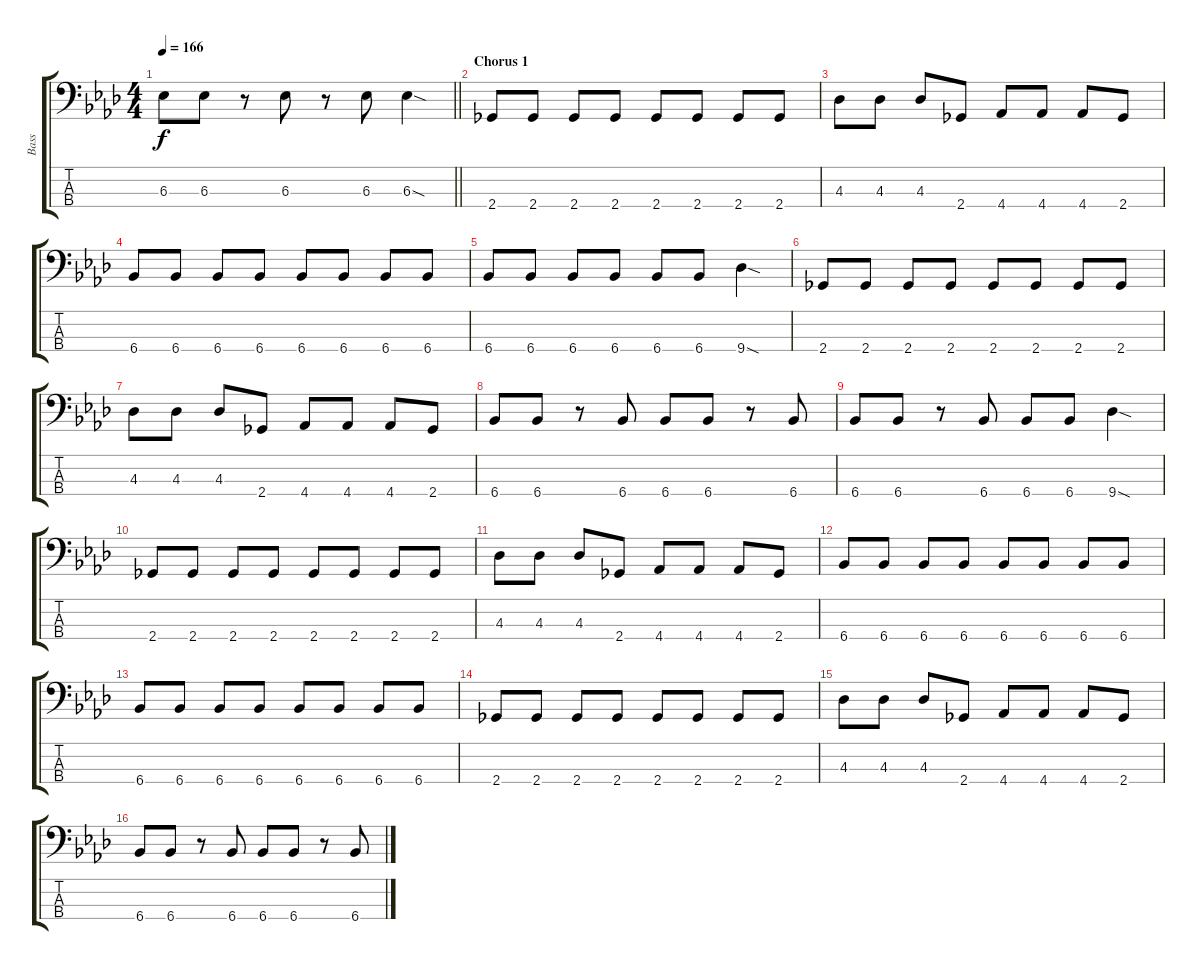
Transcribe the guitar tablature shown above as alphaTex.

\track ("Bass" "Bass") {instrument electricbassfinger}
\staff {score tabs}
\tuning (G2 D2 A1 E1) {hide}
\ts (4 4)
\tempo 166
\clef f4
\barLineRight lightlight
\ks ab
6.3.8{dy f} 6.3.8 r.8 6.3.8 r.8 6.3.8 6.3{sod}.4 |
\section ("" "Chorus 1")
2.4.8 2.4.8 2.4.8 2.4.8 2.4.8 2.4.8 2.4.8 2.4.8 |
4.3.8 4.3.8 4.3.8 2.4.8 4.4.8 4.4.8 4.4.8 2.4.8 |
6.4.8 6.4.8 6.4.8 6.4.8 6.4.8 6.4.8 6.4.8 6.4.8 |
6.4.8 6.4.8 6.4.8 6.4.8 6.4.8 6.4.8 9.4{sod}.4 |
2.4.8 2.4.8 2.4.8 2.4.8 2.4.8 2.4.8 2.4.8 2.4.8 |
4.3.8 4.3.8 4.3.8 2.4.8 4.4.8 4.4.8 4.4.8 2.4.8 |
6.4.8 6.4.8 r.8 6.4.8 6.4.8 6.4.8 r.8 6.4.8 |
6.4.8 6.4.8 r.8 6.4.8 6.4.8 6.4.8 9.4{sod}.4 |
2.4.8 2.4.8 2.4.8 2.4.8 2.4.8 2.4.8 2.4.8 2.4.8 |
4.3.8 4.3.8 4.3.8 2.4.8 4.4.8 4.4.8 4.4.8 2.4.8 |
6.4.8 6.4.8 6.4.8 6.4.8 6.4.8 6.4.8 6.4.8 6.4.8 |
6.4.8 6.4.8 6.4.8 6.4.8 6.4.8 6.4.8 6.4.8 6.4.8 |
2.4.8 2.4.8 2.4.8 2.4.8 2.4.8 2.4.8 2.4.8 2.4.8 |
4.3.8 4.3.8 4.3.8 2.4.8 4.4.8 4.4.8 4.4.8 2.4.8 |
6.4.8 6.4.8 r.8 6.4.8 6.4.8 6.4.8 r.8 6.4.8
